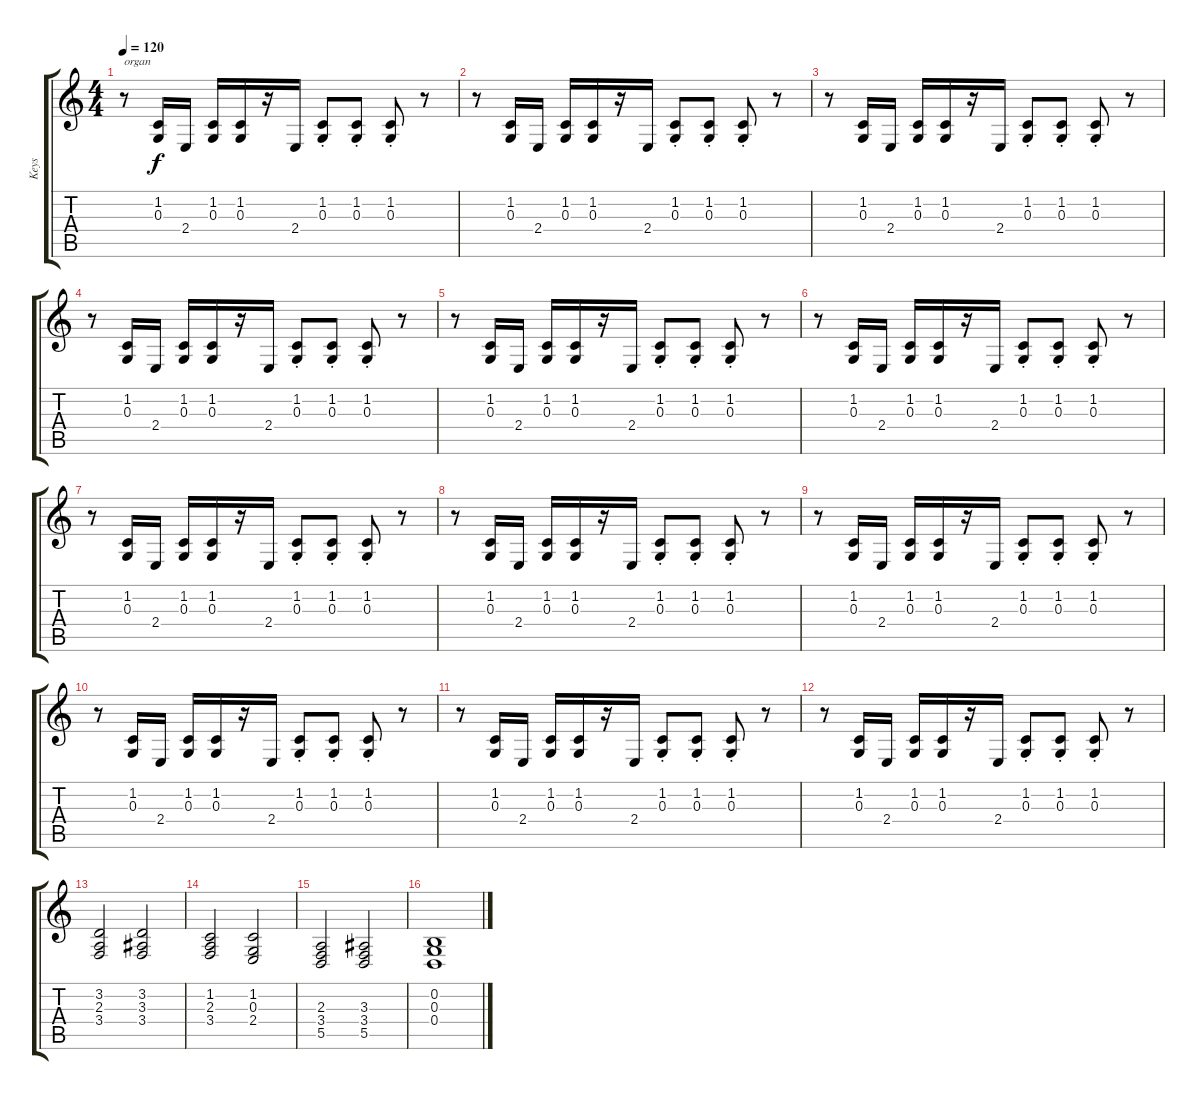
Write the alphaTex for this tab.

\track ("Keys" "Keys") {instrument churchorgan}
\staff {score tabs}
\tuning (E4 B3 G3 D3 A2 E2) {hide}
\ts (4 4)
\tempo 120
\clef g2
\ks c
r.8{txt "organ" dy f} (1.2 0.3).16 2.4.16 (1.2 0.3).16 (1.2 0.3).16 r.16 2.4.16 (1.2{st} 0.3{st}).8 (1.2{st} 0.3{st}).8 (1.2{st} 0.3{st}).8 r.8 |
r.8 (1.2 0.3).16 2.4.16 (1.2 0.3).16 (1.2 0.3).16 r.16 2.4.16 (1.2{st} 0.3{st}).8 (1.2{st} 0.3{st}).8 (1.2{st} 0.3{st}).8 r.8 |
r.8 (1.2 0.3).16 2.4.16 (1.2 0.3).16 (1.2 0.3).16 r.16 2.4.16 (1.2{st} 0.3{st}).8 (1.2{st} 0.3{st}).8 (1.2{st} 0.3{st}).8 r.8 |
r.8 (1.2 0.3).16 2.4.16 (1.2 0.3).16 (1.2 0.3).16 r.16 2.4.16 (1.2{st} 0.3{st}).8 (1.2{st} 0.3{st}).8 (1.2{st} 0.3{st}).8 r.8 |
r.8 (1.2 0.3).16 2.4.16 (1.2 0.3).16 (1.2 0.3).16 r.16 2.4.16 (1.2{st} 0.3{st}).8 (1.2{st} 0.3{st}).8 (1.2{st} 0.3{st}).8 r.8 |
r.8 (1.2 0.3).16 2.4.16 (1.2 0.3).16 (1.2 0.3).16 r.16 2.4.16 (1.2{st} 0.3{st}).8 (1.2{st} 0.3{st}).8 (1.2{st} 0.3{st}).8 r.8 |
r.8 (1.2 0.3).16 2.4.16 (1.2 0.3).16 (1.2 0.3).16 r.16 2.4.16 (1.2{st} 0.3{st}).8 (1.2{st} 0.3{st}).8 (1.2{st} 0.3{st}).8 r.8 |
r.8 (1.2 0.3).16 2.4.16 (1.2 0.3).16 (1.2 0.3).16 r.16 2.4.16 (1.2{st} 0.3{st}).8 (1.2{st} 0.3{st}).8 (1.2{st} 0.3{st}).8 r.8 |
r.8 (1.2 0.3).16 2.4.16 (1.2 0.3).16 (1.2 0.3).16 r.16 2.4.16 (1.2{st} 0.3{st}).8 (1.2{st} 0.3{st}).8 (1.2{st} 0.3{st}).8 r.8 |
r.8 (1.2 0.3).16 2.4.16 (1.2 0.3).16 (1.2 0.3).16 r.16 2.4.16 (1.2{st} 0.3{st}).8 (1.2{st} 0.3{st}).8 (1.2{st} 0.3{st}).8 r.8 |
r.8 (1.2 0.3).16 2.4.16 (1.2 0.3).16 (1.2 0.3).16 r.16 2.4.16 (1.2{st} 0.3{st}).8 (1.2{st} 0.3{st}).8 (1.2{st} 0.3{st}).8 r.8 |
r.8 (1.2 0.3).16 2.4.16 (1.2 0.3).16 (1.2 0.3).16 r.16 2.4.16 (1.2{st} 0.3{st}).8 (1.2{st} 0.3{st}).8 (1.2{st} 0.3{st}).8 r.8 |
(3.2 2.3 3.4).2 (3.2 3.3 3.4).2 |
(1.2 2.3 3.4).2 (1.2 0.3 2.4).2 |
(2.3 3.4 5.5).2 (3.3 3.4 5.5).2 |
(0.2 0.3 0.4).1
